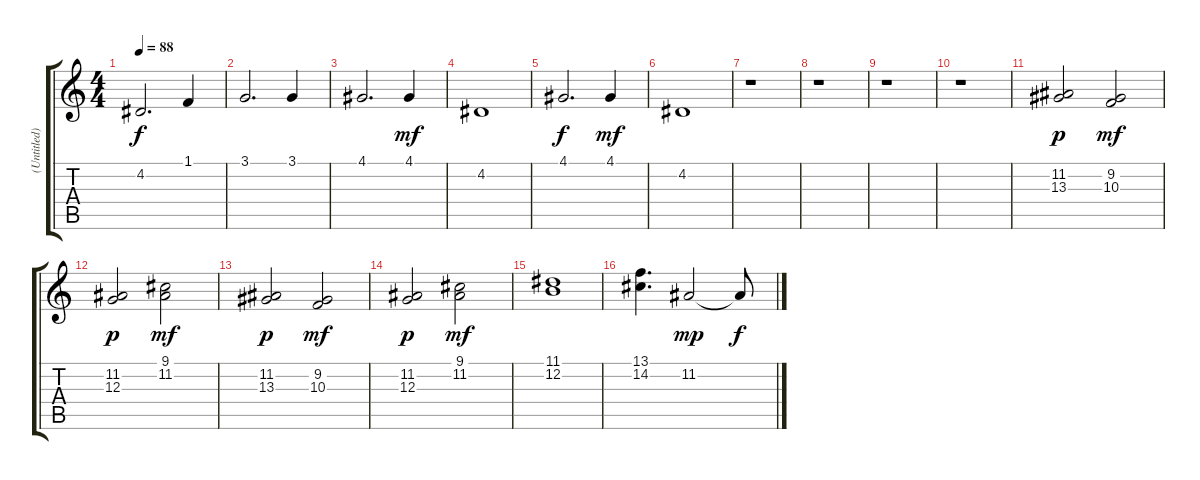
\track ("(Untitled)" "(Untitled)") {instrument vibraphone}
\staff {score tabs}
\tuning (E4 B3 G3 D3 A2 E2) {hide}
\ts (4 4)
\tempo 88
\clef g2
\ks c
4.2.2{d dy f} 1.1.4 |
3.1.2{d} 3.1.4 |
4.1.2{d} 4.1.4{dy mf} |
4.2.1 |
4.1.2{d dy f} 4.1.4{dy mf} |
4.2.1 |
r.1 |
r.1 |
r.1 |
r.1 |
(11.2 13.3).2{dy p volume 12} (9.2 10.3).2{dy mf balance 0} |
(11.2 12.3).2{dy p balance 8} (9.1 11.2).2{dy mf balance 16} |
(11.2 13.3).2{dy p balance 8} (9.2 10.3).2{dy mf balance 0} |
(11.2 12.3).2{dy p balance 8} (9.1 11.2).2{dy mf balance 16} |
(11.1 12.2).1{volume 12 balance 12} |
(13.1 14.2).4{d} 11.2.2{dy mp} 11.2{t}.8{dy f}
